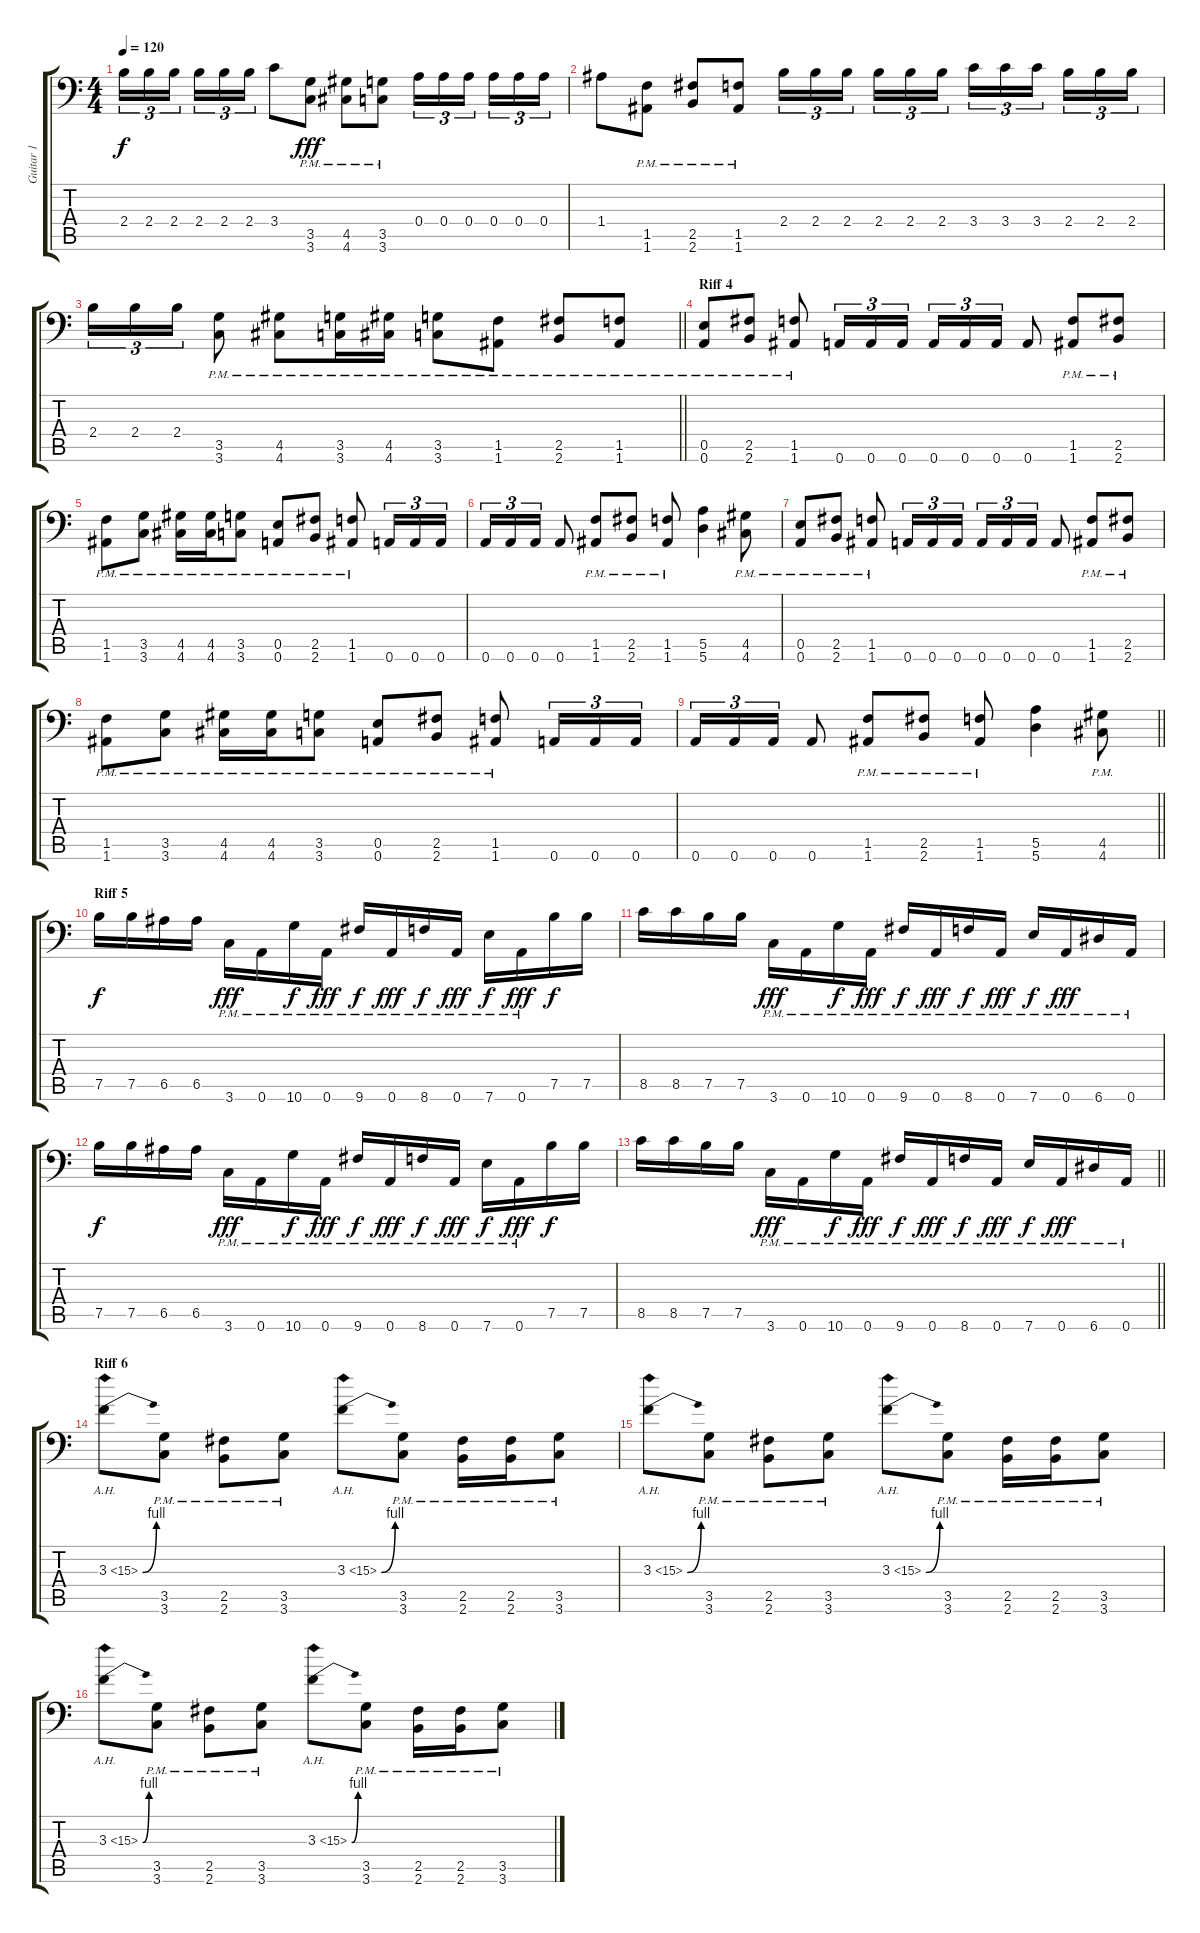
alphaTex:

\track ("Guitar 1" "Guitar 1") {instrument distortionguitar}
\staff {score tabs}
\tuning (B3 Gb3 D3 A2 E2 A1) {hide}
\ts (4 4)
\tempo 120
\clef f4
\ks c
2.4.16{tu (3 2) dy f} 2.4.16{tu (3 2)} 2.4.16{tu (3 2)} 2.4.16{tu (3 2)} 2.4.16{tu (3 2)} 2.4.16{tu (3 2)} 3.4.8 (3.5{pm} 3.6{pm}).8{dy fff} (4.5{pm} 4.6{pm}).8 (3.5{pm} 3.6{pm}).8 0.4.16{tu (3 2)} 0.4.16{tu (3 2)} 0.4.16{tu (3 2)} 0.4.16{tu (3 2)} 0.4.16{tu (3 2)} 0.4.16{tu (3 2)} |
1.4.8 (1.5{pm} 1.6{pm}).8 (2.5{pm} 2.6{pm}).8 (1.5{pm} 1.6{pm}).8 2.4.16{tu (3 2)} 2.4.16{tu (3 2)} 2.4.16{tu (3 2)} 2.4.16{tu (3 2)} 2.4.16{tu (3 2)} 2.4.16{tu (3 2)} 3.4.16{tu (3 2)} 3.4.16{tu (3 2)} 3.4.16{tu (3 2)} 2.4.16{tu (3 2)} 2.4.16{tu (3 2)} 2.4.16{tu (3 2)} |
\barLineRight lightlight
2.4.16{tu (3 2)} 2.4.16{tu (3 2)} 2.4.16{tu (3 2)} (3.5{pm} 3.6{pm}).8 (4.5{pm} 4.6{pm}).8 (3.5{pm} 3.6{pm}).16 (4.5{pm} 4.6{pm}).16 (3.5{pm} 3.6{pm}).8 (1.5{pm} 1.6{pm}).8 (2.5{pm} 2.6{pm}).8 (1.5{pm} 1.6{pm}).8 |
\section ("" "Riff 4")
(0.5{pm} 0.6{pm}).8 (2.5{pm} 2.6{pm}).8 (1.5{pm} 1.6{pm}).8 0.6.16{tu (3 2)} 0.6.16{tu (3 2)} 0.6.16{tu (3 2)} 0.6.16{tu (3 2)} 0.6.16{tu (3 2)} 0.6.16{tu (3 2)} 0.6.8 (1.5{pm} 1.6{pm}).8 (2.5{pm} 2.6{pm}).8 |
(1.5{pm} 1.6{pm}).8 (3.5{pm} 3.6{pm}).8 (4.5{pm} 4.6{pm}).16 (4.5{pm} 4.6{pm}).16 (3.5{pm} 3.6{pm}).8 (0.5{pm} 0.6{pm}).8 (2.5{pm} 2.6{pm}).8 (1.5{pm} 1.6{pm}).8 0.6.16{tu (3 2)} 0.6.16{tu (3 2)} 0.6.16{tu (3 2)} |
0.6.16{tu (3 2)} 0.6.16{tu (3 2)} 0.6.16{tu (3 2)} 0.6.8 (1.5{pm} 1.6{pm}).8 (2.5{pm} 2.6{pm}).8 (1.5{pm} 1.6{pm}).8 (5.5 5.6).4 (4.5{pm} 4.6{pm}).8 |
(0.5{pm} 0.6{pm}).8 (2.5{pm} 2.6{pm}).8 (1.5{pm} 1.6{pm}).8 0.6.16{tu (3 2)} 0.6.16{tu (3 2)} 0.6.16{tu (3 2)} 0.6.16{tu (3 2)} 0.6.16{tu (3 2)} 0.6.16{tu (3 2)} 0.6.8 (1.5{pm} 1.6{pm}).8 (2.5{pm} 2.6{pm}).8 |
(1.5{pm} 1.6{pm}).8 (3.5{pm} 3.6{pm}).8 (4.5{pm} 4.6{pm}).16 (4.5{pm} 4.6{pm}).16 (3.5{pm} 3.6{pm}).8 (0.5{pm} 0.6{pm}).8 (2.5{pm} 2.6{pm}).8 (1.5{pm} 1.6{pm}).8 0.6.16{tu (3 2)} 0.6.16{tu (3 2)} 0.6.16{tu (3 2)} |
\barLineRight lightlight
0.6.16{tu (3 2)} 0.6.16{tu (3 2)} 0.6.16{tu (3 2)} 0.6.8 (1.5{pm} 1.6{pm}).8 (2.5{pm} 2.6{pm}).8 (1.5{pm} 1.6{pm}).8 (5.5 5.6).4 (4.5{pm} 4.6{pm}).8 |
\section ("" "Riff 5")
7.5.16{dy f} 7.5.16 6.5.16 6.5.16 3.6{pm}.16{dy fff} 0.6{pm}.16 10.6{pm}.16{dy f} 0.6{pm}.16{dy fff} 9.6{pm}.16{dy f} 0.6{pm}.16{dy fff} 8.6{pm}.16{dy f} 0.6{pm}.16{dy fff} 7.6{pm}.16{dy f} 0.6{pm}.16{dy fff} 7.5.16{dy f} 7.5.16 |
8.5.16 8.5.16 7.5.16 7.5.16 3.6{pm}.16{dy fff} 0.6{pm}.16 10.6{pm}.16{dy f} 0.6{pm}.16{dy fff} 9.6{pm}.16{dy f} 0.6{pm}.16{dy fff} 8.6{pm}.16{dy f} 0.6{pm}.16{dy fff} 7.6{pm}.16{dy f} 0.6{pm}.16{dy fff} 6.6{pm}.16 0.6{pm}.16 |
7.5.16{dy f} 7.5.16 6.5.16 6.5.16 3.6{pm}.16{dy fff} 0.6{pm}.16 10.6{pm}.16{dy f} 0.6{pm}.16{dy fff} 9.6{pm}.16{dy f} 0.6{pm}.16{dy fff} 8.6{pm}.16{dy f} 0.6{pm}.16{dy fff} 7.6{pm}.16{dy f} 0.6{pm}.16{dy fff} 7.5.16{dy f} 7.5.16 |
\barLineRight lightlight
8.5.16 8.5.16 7.5.16 7.5.16 3.6{pm}.16{dy fff} 0.6{pm}.16 10.6{pm}.16{dy f} 0.6{pm}.16{dy fff} 9.6{pm}.16{dy f} 0.6{pm}.16{dy fff} 8.6{pm}.16{dy f} 0.6{pm}.16{dy fff} 7.6{pm}.16{dy f} 0.6{pm}.16{dy fff} 6.6{pm}.16 0.6{pm}.16 |
\section ("" "Riff 6")
3.3{be (bend 0 0 60 4) ah 12}.8 (3.5{pm} 3.6{pm}).8 (2.5{pm} 2.6{pm}).8 (3.5{pm} 3.6{pm}).8 3.3{be (bend 0 0 60 4) ah 12}.8 (3.5{pm} 3.6{pm}).8 (2.5{pm} 2.6{pm}).16 (2.5{pm} 2.6{pm}).16 (3.5{pm} 3.6{pm}).8 |
3.3{be (bend 0 0 60 4) ah 12}.8 (3.5{pm} 3.6{pm}).8 (2.5{pm} 2.6{pm}).8 (3.5{pm} 3.6{pm}).8 3.3{be (bend 0 0 60 4) ah 12}.8 (3.5{pm} 3.6{pm}).8 (2.5{pm} 2.6{pm}).16 (2.5{pm} 2.6{pm}).16 (3.5{pm} 3.6{pm}).8 |
3.3{be (bend 0 0 60 4) ah 12}.8 (3.5{pm} 3.6{pm}).8 (2.5{pm} 2.6{pm}).8 (3.5{pm} 3.6{pm}).8 3.3{be (bend 0 0 60 4) ah 12}.8 (3.5{pm} 3.6{pm}).8 (2.5{pm} 2.6{pm}).16 (2.5{pm} 2.6{pm}).16 (3.5{pm} 3.6{pm}).8
